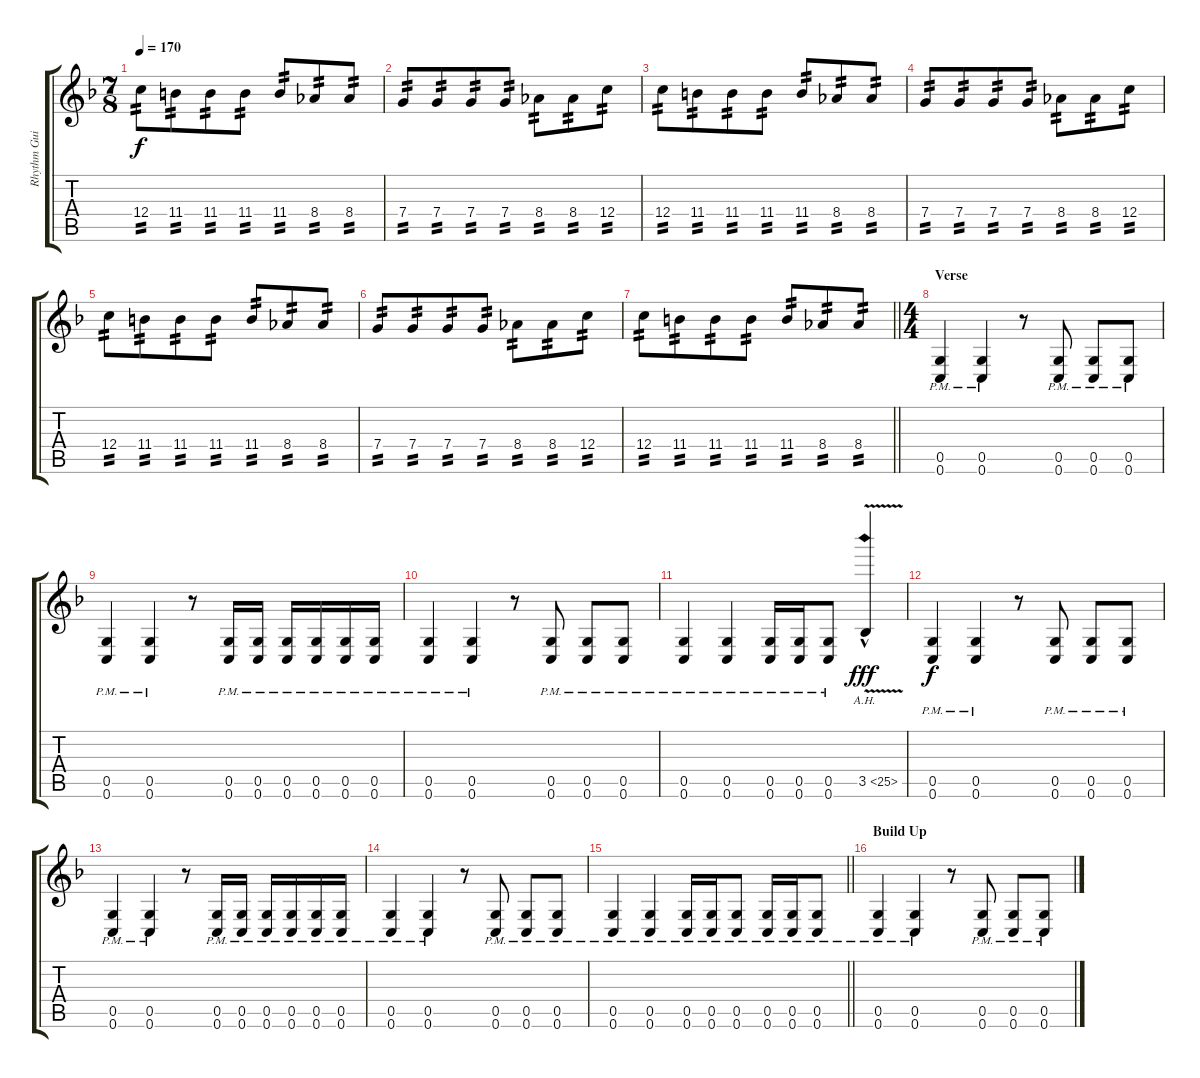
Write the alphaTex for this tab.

\track ("Rhythm Guitar" "Rhythm Gui") {instrument distortionguitar}
\staff {score tabs}
\tuning (D4 A3 F3 C3 G2 C2) {hide}
\ts (7 8)
\tempo 170
\clef g2
\ks dminor
12.4.8{tp 2 dy f} 11.4.8{tp 2} 11.4.8{tp 2} 11.4.8{tp 2} 11.4.8{tp 2} 8.4.8{tp 2} 8.4.8{tp 2} |
7.4.8{tp 2} 7.4.8{tp 2} 7.4.8{tp 2} 7.4.8{tp 2} 8.4.8{tp 2} 8.4.8{tp 2} 12.4.8{tp 2} |
12.4.8{tp 2} 11.4.8{tp 2} 11.4.8{tp 2} 11.4.8{tp 2} 11.4.8{tp 2} 8.4.8{tp 2} 8.4.8{tp 2} |
7.4.8{tp 2} 7.4.8{tp 2} 7.4.8{tp 2} 7.4.8{tp 2} 8.4.8{tp 2} 8.4.8{tp 2} 12.4.8{tp 2} |
12.4.8{tp 2} 11.4.8{tp 2} 11.4.8{tp 2} 11.4.8{tp 2} 11.4.8{tp 2} 8.4.8{tp 2} 8.4.8{tp 2} |
7.4.8{tp 2} 7.4.8{tp 2} 7.4.8{tp 2} 7.4.8{tp 2} 8.4.8{tp 2} 8.4.8{tp 2} 12.4.8{tp 2} |
\barLineRight lightlight
12.4.8{tp 2} 11.4.8{tp 2} 11.4.8{tp 2} 11.4.8{tp 2} 11.4.8{tp 2} 8.4.8{tp 2} 8.4.8{tp 2} |
\ts (4 4)
\section ("" "Verse")
(0.5{pm} 0.6{pm}).4 (0.5{pm} 0.6{pm}).4 r.8 (0.5{pm} 0.6{pm}).8 (0.5{pm} 0.6{pm}).8 (0.5{pm} 0.6{pm}).8 |
(0.5{pm} 0.6{pm}).4 (0.5{pm} 0.6{pm}).4 r.8 (0.5{pm} 0.6{pm}).16 (0.5{pm} 0.6{pm}).16 (0.5{pm} 0.6{pm}).16 (0.5{pm} 0.6{pm}).16 (0.5{pm} 0.6{pm}).16 (0.5{pm} 0.6{pm}).16 |
(0.5{pm} 0.6{pm}).4 (0.5{pm} 0.6{pm}).4 r.8 (0.5{pm} 0.6{pm}).8 (0.5{pm} 0.6{pm}).8 (0.5{pm} 0.6{pm}).8 |
(0.5{pm} 0.6{pm}).4 (0.5{pm} 0.6{pm}).4 (0.5{pm} 0.6{pm}).16 (0.5{pm} 0.6{pm}).16 (0.5{pm} 0.6{pm}).8 3.5{ah 22 v hac}.4{dy fff} |
(0.5{pm} 0.6{pm}).4{dy f} (0.5{pm} 0.6{pm}).4 r.8 (0.5{pm} 0.6{pm}).8 (0.5{pm} 0.6{pm}).8 (0.5{pm} 0.6{pm}).8 |
(0.5{pm} 0.6{pm}).4 (0.5{pm} 0.6{pm}).4 r.8 (0.5{pm} 0.6{pm}).16 (0.5{pm} 0.6{pm}).16 (0.5{pm} 0.6{pm}).16 (0.5{pm} 0.6{pm}).16 (0.5{pm} 0.6{pm}).16 (0.5{pm} 0.6{pm}).16 |
(0.5{pm} 0.6{pm}).4 (0.5{pm} 0.6{pm}).4 r.8 (0.5{pm} 0.6{pm}).8 (0.5{pm} 0.6{pm}).8 (0.5{pm} 0.6{pm}).8 |
\barLineRight lightlight
(0.5{pm} 0.6{pm}).4 (0.5{pm} 0.6{pm}).4 (0.5{pm} 0.6{pm}).16 (0.5{pm} 0.6{pm}).16 (0.5{pm} 0.6{pm}).8 (0.5{pm} 0.6{pm}).16 (0.5{pm} 0.6{pm}).16 (0.5{pm} 0.6{pm}).8 |
\section ("" "Build Up")
(0.5{pm} 0.6{pm}).4{volume 11} (0.5{pm} 0.6{pm}).4 r.8 (0.5{pm} 0.6{pm}).8 (0.5{pm} 0.6{pm}).8 (0.5{pm} 0.6{pm}).8
